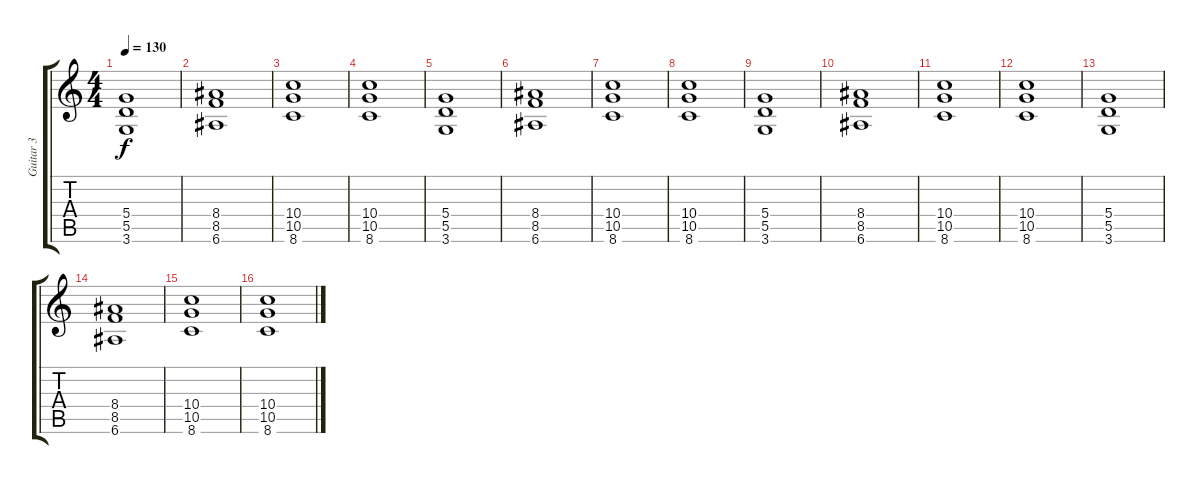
\track ("Guitar 3" "Guitar 3") {instrument overdrivenguitar}
\staff {score tabs}
\tuning (E4 B3 G3 D3 A2 E2) {hide}
\ts (4 4)
\tempo 130
\clef g2
\ks c
(5.4 5.5 3.6).1{dy f} |
(8.4 8.5 6.6).1 |
(10.4 10.5 8.6).1 |
(10.4 10.5 8.6).1 |
(5.4 5.5 3.6).1 |
(8.4 8.5 6.6).1 |
(10.4 10.5 8.6).1 |
(10.4 10.5 8.6).1 |
(5.4 5.5 3.6).1 |
(8.4 8.5 6.6).1 |
(10.4 10.5 8.6).1 |
(10.4 10.5 8.6).1 |
(5.4 5.5 3.6).1 |
(8.4 8.5 6.6).1 |
(10.4 10.5 8.6).1 |
(10.4 10.5 8.6).1
